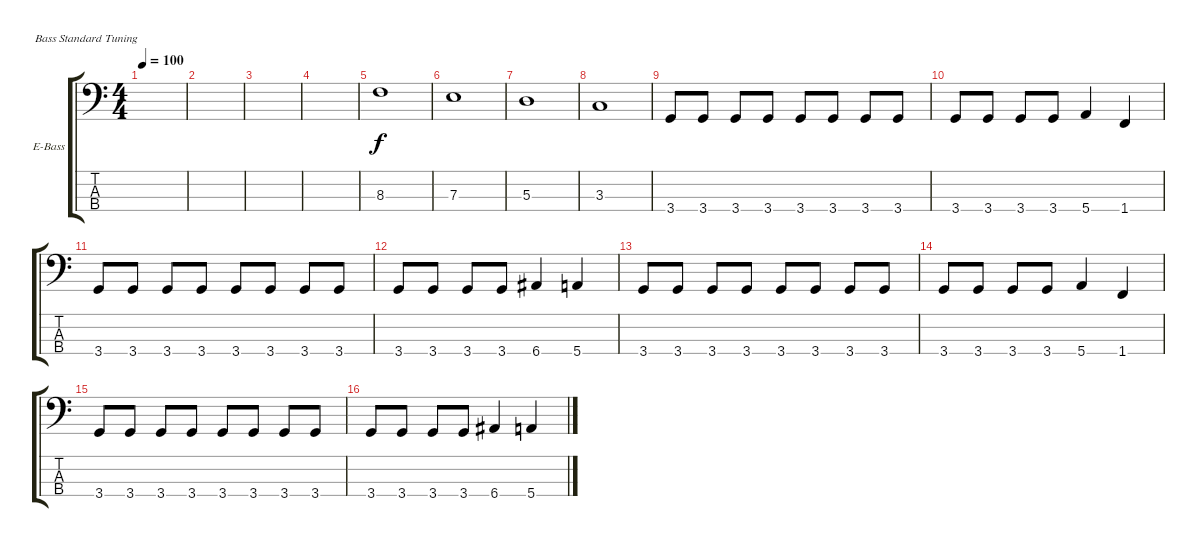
\defaultSystemsLayout 4
\bracketExtendMode groupsimilarinstruments
\firstSystemTrackNameOrientation horizontal
\otherSystemsTrackNameOrientation horizontal
\track ("Electric Bass" "E-Bass") {instrument electricbassfinger}
\staff {score tabs}
\tuning (G2 D2 A1 E1)
\ts (4 4)
\tempo 100
\clef f4
\scale
0.487395
\ks c
|
\scale
0.256303 |
\scale
0.256303 |
\scale
0.333333 |
\scale
0.333333 8.3.1 |
\scale
0.333333 7.3.1 |
\scale
0.333333 5.3.1 |
\scale
0.333333 3.3.1 |
\scale
0.333333 3.4.8 3.4.8 3.4.8 3.4.8 3.4.8 3.4.8 3.4.8 3.4.8 |
3.4.8 3.4.8 3.4.8 3.4.8 5.4.4 1.4.4 |
\scale
0.333333 3.4.8 3.4.8 3.4.8 3.4.8 3.4.8 3.4.8 3.4.8 3.4.8 |
3.4.8 3.4.8 3.4.8 3.4.8 6.4.4 5.4.4 |
\scale
0.333333 3.4.8 3.4.8 3.4.8 3.4.8 3.4.8 3.4.8 3.4.8 3.4.8 |
3.4.8 3.4.8 3.4.8 3.4.8 5.4.4 1.4.4 |
\scale
0.333333 3.4.8 3.4.8 3.4.8 3.4.8 3.4.8 3.4.8 3.4.8 3.4.8 |
3.4.8 3.4.8 3.4.8 3.4.8 6.4.4 5.4.4
